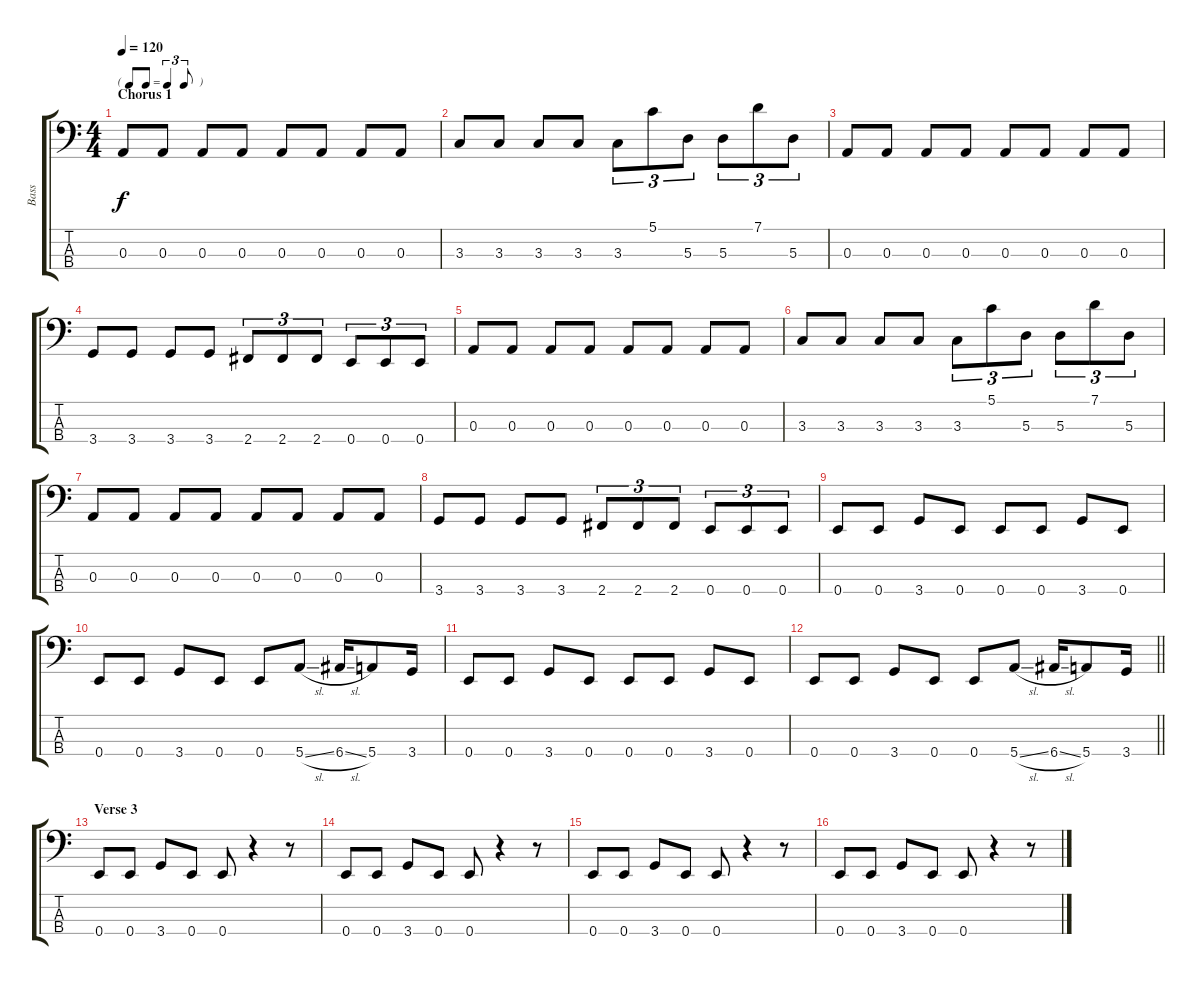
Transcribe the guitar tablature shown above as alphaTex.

\track ("Bass" "Bass") {instrument electricbassfinger}
\staff {score tabs}
\tuning (G2 D2 A1 E1) {hide}
\ts (4 4)
\tf triplet8th
\section ("" "Chorus 1")
\tempo 120
\clef f4
\ks c
0.3.8{dy f} 0.3.8 0.3.8 0.3.8 0.3.8 0.3.8 0.3.8 0.3.8 |
3.3.8 3.3.8 3.3.8 3.3.8 3.3.8{tu (3 2)} 5.1.8{tu (3 2)} 5.3.8{tu (3 2)} 5.3.8{tu (3 2)} 7.1.8{tu (3 2)} 5.3.8{tu (3 2)} |
0.3.8 0.3.8 0.3.8 0.3.8 0.3.8 0.3.8 0.3.8 0.3.8 |
3.4.8 3.4.8 3.4.8 3.4.8 2.4.8{tu (3 2)} 2.4.8{tu (3 2)} 2.4.8{tu (3 2)} 0.4.8{tu (3 2)} 0.4.8{tu (3 2)} 0.4.8{tu (3 2)} |
0.3.8 0.3.8 0.3.8 0.3.8 0.3.8 0.3.8 0.3.8 0.3.8 |
3.3.8 3.3.8 3.3.8 3.3.8 3.3.8{tu (3 2)} 5.1.8{tu (3 2)} 5.3.8{tu (3 2)} 5.3.8{tu (3 2)} 7.1.8{tu (3 2)} 5.3.8{tu (3 2)} |
0.3.8 0.3.8 0.3.8 0.3.8 0.3.8 0.3.8 0.3.8 0.3.8 |
3.4.8 3.4.8 3.4.8 3.4.8 2.4.8{tu (3 2)} 2.4.8{tu (3 2)} 2.4.8{tu (3 2)} 0.4.8{tu (3 2)} 0.4.8{tu (3 2)} 0.4.8{tu (3 2)} |
0.4.8 0.4.8 3.4.8 0.4.8 0.4.8 0.4.8 3.4.8 0.4.8 |
0.4.8 0.4.8 3.4.8 0.4.8 0.4.8 5.4{sl}.8 6.4{sl}.16 5.4.8 3.4.16 |
0.4.8 0.4.8 3.4.8 0.4.8 0.4.8 0.4.8 3.4.8 0.4.8 |
\barLineRight lightlight
0.4.8 0.4.8 3.4.8 0.4.8 0.4.8 5.4{sl}.8 6.4{sl}.16 5.4.8 3.4.16 |
\section ("" "Verse 3")
0.4.8 0.4.8 3.4.8 0.4.8 0.4.8 r.4 r.8 |
0.4.8 0.4.8 3.4.8 0.4.8 0.4.8 r.4 r.8 |
0.4.8 0.4.8 3.4.8 0.4.8 0.4.8 r.4 r.8 |
0.4.8 0.4.8 3.4.8 0.4.8 0.4.8 r.4 r.8
